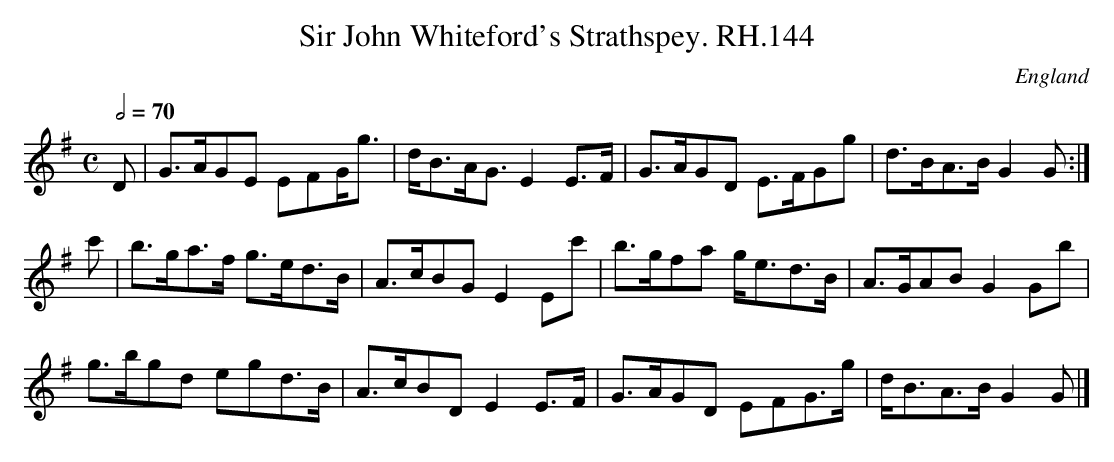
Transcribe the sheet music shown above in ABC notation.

X:1
T:Sir John Whiteford's Strathspey. RH.144
O:England
M:C
L:1/8
Q:1/2=70
K:G major
D|G>AGE EFG<g|d<BA<GE2E>F|\
G>AGD E>FGg|d>BA>BG2G:|!
c'|b>ga>f g>ed>B|A>cBGE2Ec'|\
b>gfa g<ed>B|A>GABG2Gb|!
g>bgd egd>B|A>cBDE2E>F|\
G>AGD EFG>g|d<BA>BG2G|]
